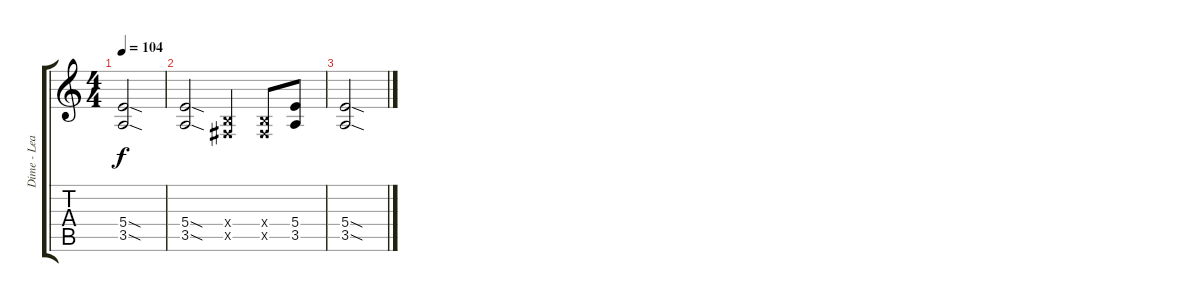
\track ("Dime - Lead Guitar" "Dime - Lea") {instrument overdrivenguitar}
\staff {score tabs}
\tuning (Db4 Ab3 E3 B2 Gb2 Db2) {hide}
\ts (4 4)
\tempo 104
\clef g2
\ks c
(5.4{sod} 3.5{sod}).2{dy f volume 1} |
(5.4{sod} 3.5{sod}).2{volume 1} (0.4{x} 0.5{x}).4 (0.4{x} 0.5{x}).8 (5.4 3.5).8 |
(5.4{sod} 3.5{sod}).2{volume 1}
